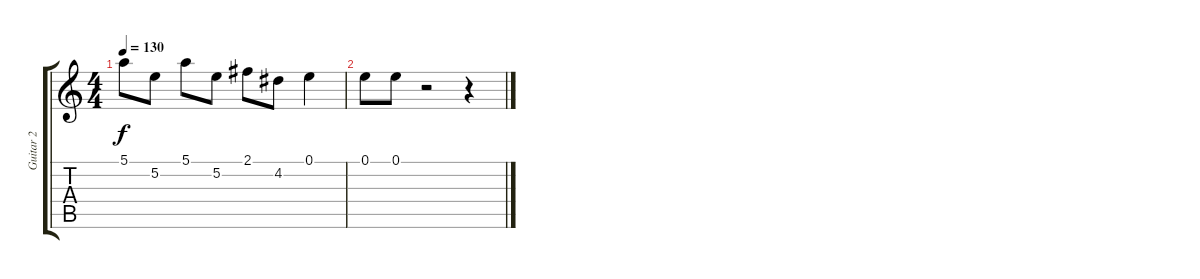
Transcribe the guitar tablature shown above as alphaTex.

\track ("Guitar 2" "Guitar 2") {instrument distortionguitar}
\staff {score tabs}
\tuning (E4 B3 G3 D3 A2 E2) {hide}
\ts (4 4)
\tempo 130
\clef g2
\ks c
5.1.8{dy f} 5.2.8 5.1.8 5.2.8 2.1.8 4.2.8 0.1.4 |
0.1.8 0.1.8 r.2 r.4
